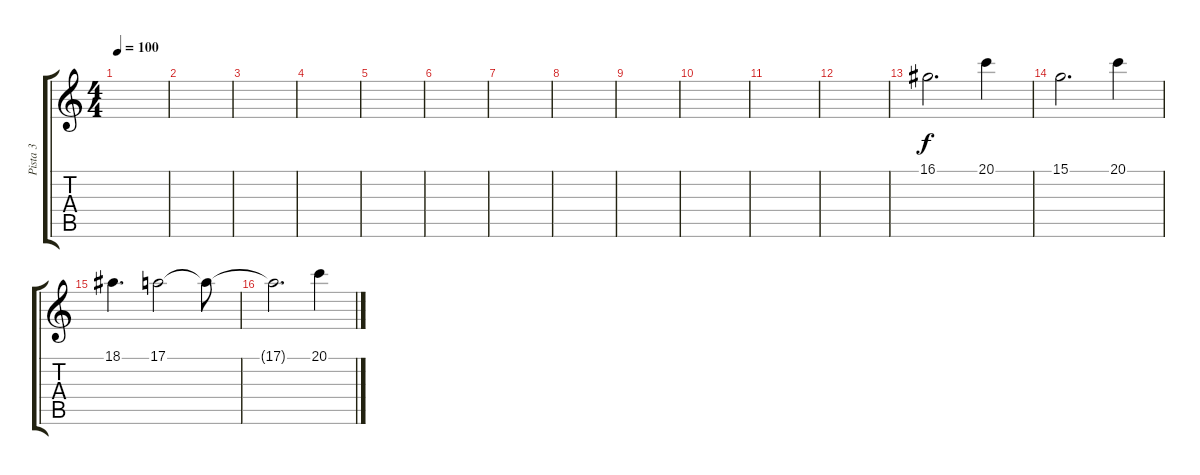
\track ("Pista 3" "Pista 3") {instrument stringensemble1}
\staff {score tabs}
\tuning (E4 B3 G3 D3 A2 E2) {hide}
\ts (4 4)
\tempo 100
\clef g2
\ks c
|
|
|
|
|
|
|
|
|
|
|
|
16.1.2{d} 20.1.4 |
15.1.2{d} 20.1.4 |
18.1.4{d} 17.1.2 17.1{t}.8 |
17.1{t}.2{d} 20.1.4
